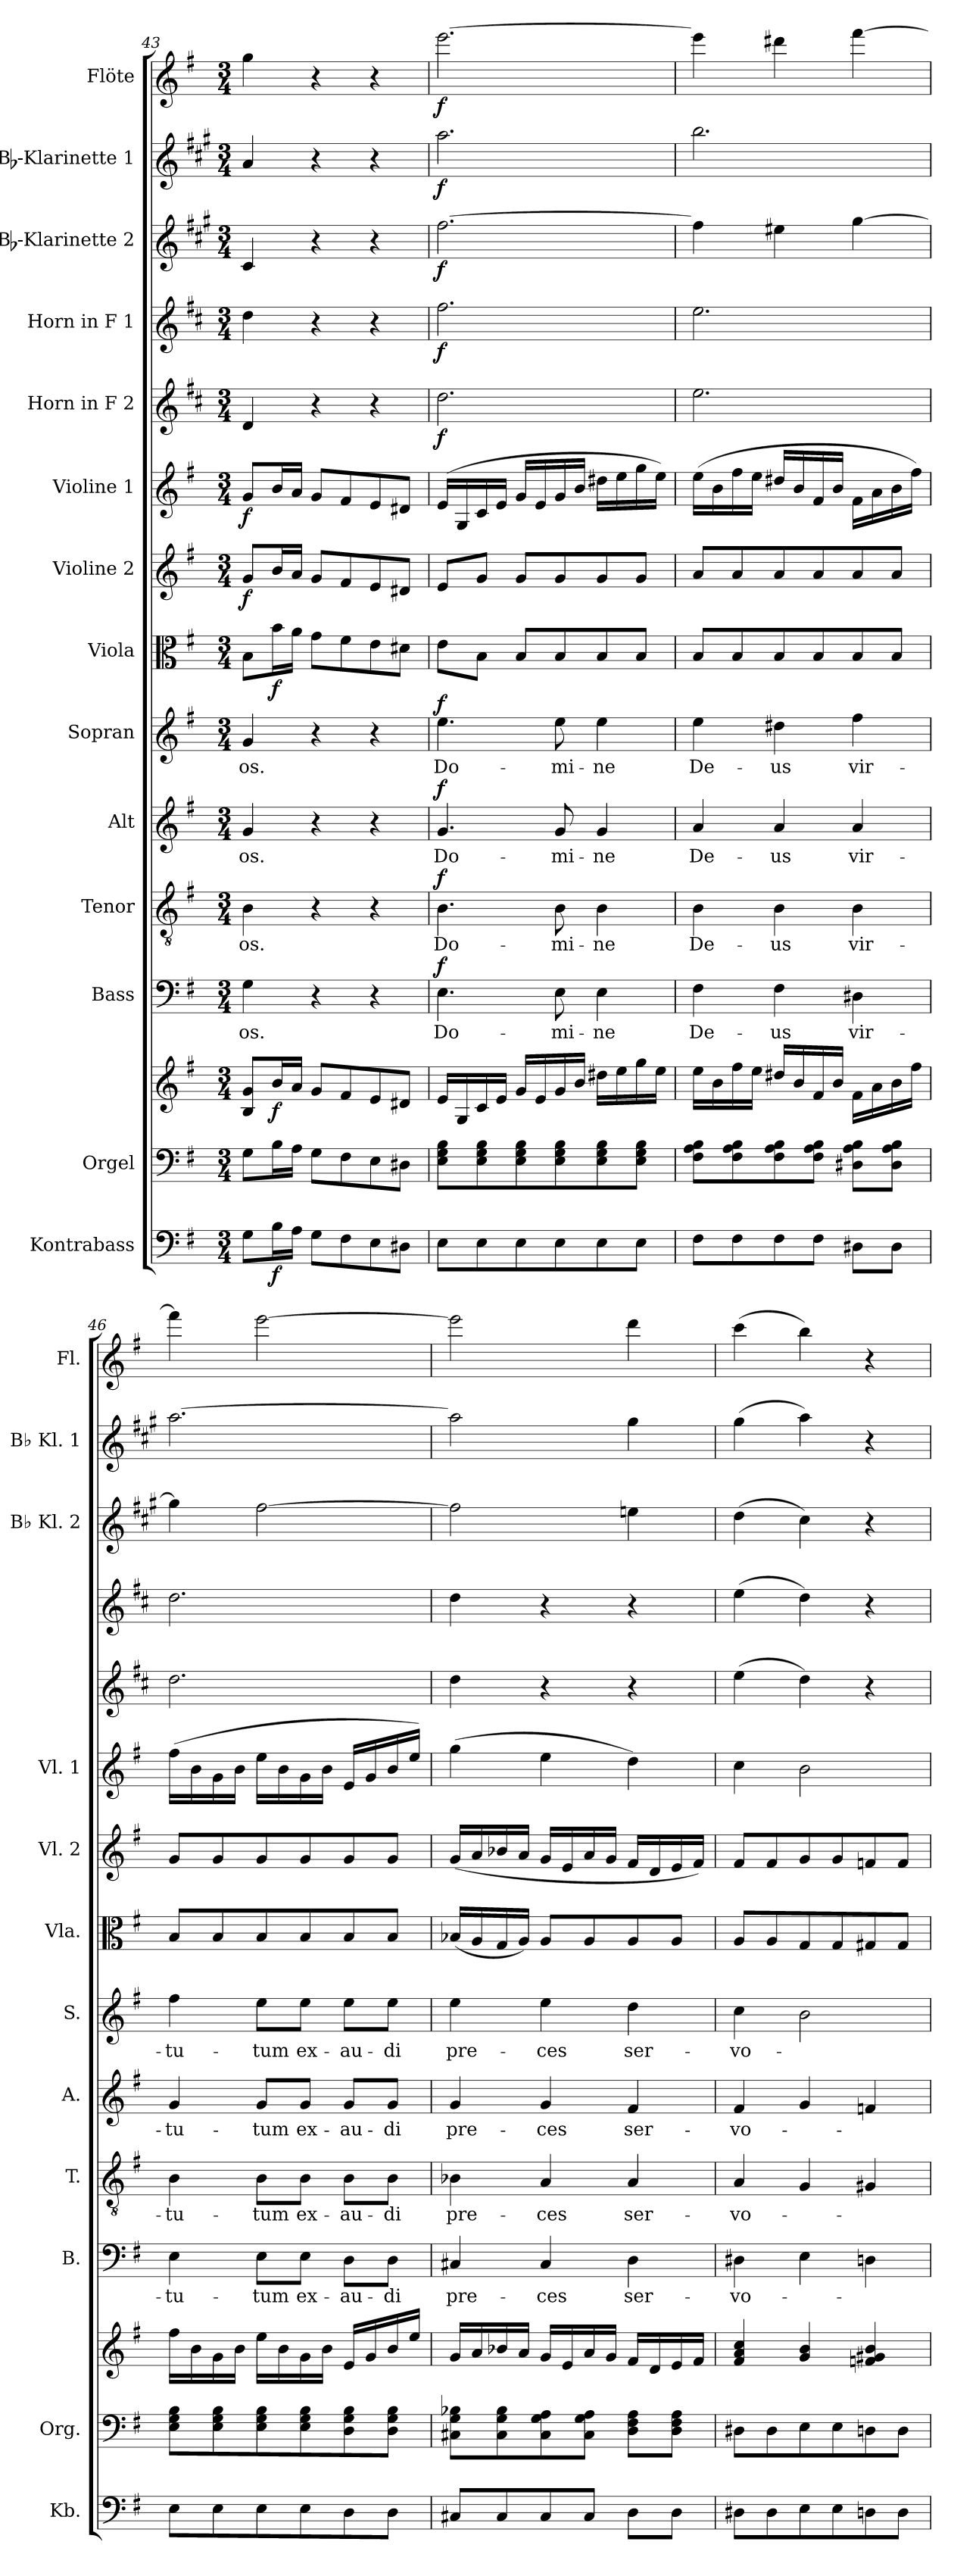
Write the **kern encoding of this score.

**kern	**dynam	**kern	**kern	**dynam	**kern	**text	**dynam	**kern	**text	**dynam	**kern	**text	**dynam	**kern	**text	**dynam	**kern	**dynam	**kern	**dynam	**kern	**dynam	**kern	**dynam	**kern	**dynam	**kern	**dynam	**kern	**dynam	**kern	**dynam
*part14	*part14	*part13	*part13	*part13	*part12	*part12	*part12	*part11	*part11	*part11	*part10	*part10	*part10	*part9	*part9	*part9	*part8	*part8	*part7	*part7	*part6	*part6	*part5	*part5	*part4	*part4	*part3	*part3	*part2	*part2	*part1	*part1
*staff15	*staff15	*staff14	*staff13	*staff13/14	*staff12	*staff12	*staff12	*staff11	*staff11	*staff11	*staff10	*staff10	*staff10	*staff9	*staff9	*staff9	*staff8	*staff8	*staff7	*staff7	*staff6	*staff6	*staff5	*staff5	*staff4	*staff4	*staff3	*staff3	*staff2	*staff2	*staff1	*staff1
*I"Kontrabass	*	*I"Orgel	*	*	*I"Bass	*	*	*I"Tenor	*	*	*I"Alt	*	*	*I"Sopran	*	*	*I"Viola	*	*I"Violine 2	*	*I"Violine 1	*	*I"Horn in F 2	*	*I"Horn in F 1	*	*I"Bb-Klarinette 2	*	*I"Bb-Klarinette 1	*	*I"Flöte	*
*I'Kb.	*	*I'Org.	*	*	*I'B.	*	*	*I'T.	*	*	*I'A.	*	*	*I'S.	*	*	*I'Vla.	*	*I'Vl. 2	*	*I'Vl. 1	*	*	*	*	*	*I'Bb Kl. 2	*	*I'Bb Kl. 1	*	*I'Fl.	*
*clefF4	*	*clefF4	*clefG2	*	*clefF4	*	*	*clefGv2	*	*	*clefG2	*	*	*clefG2	*	*	*clefC3	*	*clefG2	*	*clefG2	*	*clefG2	*	*clefG2	*	*clefG2	*	*clefG2	*	*clefG2	*
*ITrd7c12	*	*	*	*	*	*	*	*	*	*	*	*	*	*	*	*	*	*	*	*	*	*	*ITrd4c7	*	*ITrd4c7	*	*ITrd1c2	*	*ITrd1c2	*	*	*
*k[f#]	*	*k[f#]	*k[f#]	*	*k[f#]	*	*	*k[f#]	*	*	*k[f#]	*	*	*k[f#]	*	*	*k[f#]	*	*k[f#]	*	*k[f#]	*	*k[f#]	*	*k[f#]	*	*k[f#]	*	*k[f#]	*	*k[f#]	*
*G:	*	*G:	*G:	*	*G:	*	*	*G:	*	*	*G:	*	*	*G:	*	*	*G:	*	*G:	*	*G:	*	*G:	*	*G:	*	*G:	*	*G:	*	*G:	*
*M3/4	*	*M3/4	*M3/4	*	*M3/4	*	*	*M3/4	*	*	*M3/4	*	*	*M3/4	*	*	*M3/4	*	*M3/4	*	*M3/4	*	*M3/4	*	*M3/4	*	*M3/4	*	*M3/4	*	*M3/4	*
=43	=43	=43	=43	=43	=43	=43	=43	=43	=43	=43	=43	=43	=43	=43	=43	=43	=43	=43	=43	=43	=43	=43	=43	=43	=43	=43	=43	=43	=43	=43	=43	=43
!	!	!	!	!	!	!LO:LY:b	!	!	!LO:LY:b	!	!	!LO:LY:b	!	!	!LO:LY:b	!	!	!	!	!LO:DY:b	!	!LO:DY:b	!	!	!	!	!	!	!	!	!	!
8GG\L	.	8G\L	8B/ 8g/L	.	4G\	-os.	.	4B\	-os.	.	4g/	-os.	.	4g/	-os.	.	8B\L	.	8g/L	f	8g/L	f	4G/	.	4g\	.	4B/	.	4g/	.	4gg\	.
!	!LO:DY:b	!	!	!LO:DY:b	!	!	!	!	!	!	!	!	!	!	!	!	!	!LO:DY:b	!	!	!	!	!	!	!	!	!	!	!	!	!	!
16BB\L	f	16B\L	16b/L	f	.	.	.	.	.	.	.	.	.	.	.	.	16b\L	f	16b/L	.	16b/L	.	.	.	.	.	.	.	.	.	.	.
16AA\JJ	.	16A\JJ	16a/JJ	.	.	.	.	.	.	.	.	.	.	.	.	.	16a\JJ	.	16a/JJ	.	16a/JJ	.	.	.	.	.	.	.	.	.	.	.
8GG\L	.	8G\L	8g/L	.	4r	.	.	4r	.	.	4r	.	.	4r	.	.	8g\L	.	8g/L	.	8g/L	.	4r	.	4r	.	4r	.	4r	.	4r	.
8FF#\	.	8F#\	8f#/	.	.	.	.	.	.	.	.	.	.	.	.	.	8f#\	.	8f#/	.	8f#/	.	.	.	.	.	.	.	.	.	.	.
8EE\	.	8E\	8e/	.	4r	.	.	4r	.	.	4r	.	.	4r	.	.	8e\	.	8e/	.	8e/	.	4r	.	4r	.	4r	.	4r	.	4r	.
8DD#X\J	.	8D#X\J	8d#X/J	.	.	.	.	.	.	.	.	.	.	.	.	.	8d#X\J	.	8d#X/J	.	8d#X/J	.	.	.	.	.	.	.	.	.	.	.
=44	=44	=44	=44	=44	=44	=44	=44	=44	=44	=44	=44	=44	=44	=44	=44	=44	=44	=44	=44	=44	=44	=44	=44	=44	=44	=44	=44	=44	=44	=44	=44	=44
!	!	!	!	!	!	!LO:LY:b	!LO:DY:a	!	!LO:LY:b	!LO:DY:a	!	!LO:LY:b	!LO:DY:a	!	!LO:LY:b	!LO:DY:a	!	!	!	!	!	!	!	!LO:DY:b	!	!LO:DY:b	!	!LO:DY:b	!	!LO:DY:b	!	!LO:DY:b
8EE\L	.	8E\ 8G\ 8B\L	16e/LL	.	4.E\	Do-	f	4.B\	Do-	f	4.g/	Do-	f	4.ee\	Do-	f	8e\L	.	8e/L	.	(>16e/LL	.	2.g\	f	2.b\	f	[2.ee\	f	2.gg\	f	[2.eee\	f
.	.	.	16G/	.	.	.	.	.	.	.	.	.	.	.	.	.	.	.	.	.	16G/	.	.	.	.	.	.	.	.	.	.	.
8EE\	.	8E\ 8G\ 8B\	16c/	.	.	.	.	.	.	.	.	.	.	.	.	.	8B\J	.	8g/J	.	16c/	.	.	.	.	.	.	.	.	.	.	.
.	.	.	16e/JJ	.	.	.	.	.	.	.	.	.	.	.	.	.	.	.	.	.	16e/JJ	.	.	.	.	.	.	.	.	.	.	.
8EE\	.	8E\ 8G\ 8B\	16g/LL	.	.	.	.	.	.	.	.	.	.	.	.	.	8B/L	.	8g/L	.	16g/LL	.	.	.	.	.	.	.	.	.	.	.
.	.	.	16e/	.	.	.	.	.	.	.	.	.	.	.	.	.	.	.	.	.	16e/	.	.	.	.	.	.	.	.	.	.	.
!	!	!	!	!	!	!LO:LY:b	!	!	!LO:LY:b	!	!	!LO:LY:b	!	!	!LO:LY:b	!	!	!	!	!	!	!	!	!	!	!	!	!	!	!	!	!
8EE\	.	8E\ 8G\ 8B\	16g/	.	8E\	-mi-	.	8B\	-mi-	.	8g/	-mi-	.	8ee\	-mi-	.	8B/	.	8g/	.	16g/	.	.	.	.	.	.	.	.	.	.	.
.	.	.	16b/JJ	.	.	.	.	.	.	.	.	.	.	.	.	.	.	.	.	.	16b/JJ	.	.	.	.	.	.	.	.	.	.	.
!	!	!	!	!	!	!LO:LY:b	!	!	!LO:LY:b	!	!	!LO:LY:b	!	!	!LO:LY:b	!	!	!	!	!	!	!	!	!	!	!	!	!	!	!	!	!
8EE\	.	8E\ 8G\ 8B\	16dd#X\LL	.	4E\	-ne	.	4B\	-ne	.	4g/	-ne	.	4ee\	-ne	.	8B/	.	8g/	.	16dd#X\LL	.	.	.	.	.	.	.	.	.	.	.
.	.	.	16ee\	.	.	.	.	.	.	.	.	.	.	.	.	.	.	.	.	.	16ee\	.	.	.	.	.	.	.	.	.	.	.
8EE\J	.	8E\ 8G\ 8B\J	16gg\	.	.	.	.	.	.	.	.	.	.	.	.	.	8B/J	.	8g/J	.	16gg\	.	.	.	.	.	.	.	.	.	.	.
.	.	.	16ee\JJ	.	.	.	.	.	.	.	.	.	.	.	.	.	.	.	.	.	16ee\JJ)	.	.	.	.	.	.	.	.	.	.	.
=45	=45	=45	=45	=45	=45	=45	=45	=45	=45	=45	=45	=45	=45	=45	=45	=45	=45	=45	=45	=45	=45	=45	=45	=45	=45	=45	=45	=45	=45	=45	=45	=45
!	!	!	!	!	!	!LO:LY:b	!	!	!LO:LY:b	!	!	!LO:LY:b	!	!	!LO:LY:b	!	!	!	!	!	!	!	!	!	!	!	!	!	!	!	!	!
8FF#\L	.	8F#\ 8A\ 8B\L	16ee\LL	.	4F#\	De-	.	4B\	De-	.	4a/	De-	.	4ee\	De-	.	8B/L	.	8a/L	.	(>16ee\LL	.	2.a\	.	2.a\	.	4ee\]	.	2.aa\	.	4eee\]	.
.	.	.	16b\	.	.	.	.	.	.	.	.	.	.	.	.	.	.	.	.	.	16b\	.	.	.	.	.	.	.	.	.	.	.
8FF#\	.	8F#\ 8A\ 8B\	16ff#\	.	.	.	.	.	.	.	.	.	.	.	.	.	8B/	.	8a/	.	16ff#\	.	.	.	.	.	.	.	.	.	.	.
.	.	.	16ee\JJ	.	.	.	.	.	.	.	.	.	.	.	.	.	.	.	.	.	16ee\JJ	.	.	.	.	.	.	.	.	.	.	.
!	!	!	!	!	!	!LO:LY:b	!	!	!LO:LY:b	!	!	!LO:LY:b	!	!	!LO:LY:b	!	!	!	!	!	!	!	!	!	!	!	!	!	!	!	!	!
8FF#\	.	8F#\ 8A\ 8B\	16dd#X/LL	.	4F#\	-us	.	4B\	-us	.	4a/	-us	.	4dd#X\	-us	.	8B/	.	8a/	.	16dd#X/LL	.	.	.	.	.	4dd#X\	.	.	.	4ddd#X\	.
.	.	.	16b/	.	.	.	.	.	.	.	.	.	.	.	.	.	.	.	.	.	16b/	.	.	.	.	.	.	.	.	.	.	.
8FF#\J	.	8F#\ 8A\ 8B\J	16f#/	.	.	.	.	.	.	.	.	.	.	.	.	.	8B/	.	8a/	.	16f#/	.	.	.	.	.	.	.	.	.	.	.
.	.	.	16b/JJ	.	.	.	.	.	.	.	.	.	.	.	.	.	.	.	.	.	16b/JJ	.	.	.	.	.	.	.	.	.	.	.
!	!	!	!	!	!	!LO:LY:b	!	!	!LO:LY:b	!	!	!LO:LY:b	!	!	!LO:LY:b	!	!	!	!	!	!	!	!	!	!	!	!	!	!	!	!	!
8DD#X\L	.	8D#X\ 8A\ 8B\L	16f#\LL	.	4D#X\	vir-	.	4B\	vir-	.	4a/	vir-	.	4ff#\	vir-	.	8B/	.	8a/	.	16f#\LL	.	.	.	.	.	[4ff#\	.	.	.	[4fff#\	.
.	.	.	16a\	.	.	.	.	.	.	.	.	.	.	.	.	.	.	.	.	.	16a\	.	.	.	.	.	.	.	.	.	.	.
8DD#\J	.	8D#\ 8A\ 8B\J	16b\	.	.	.	.	.	.	.	.	.	.	.	.	.	8B/J	.	8a/J	.	16b\	.	.	.	.	.	.	.	.	.	.	.
.	.	.	16ff#\JJ	.	.	.	.	.	.	.	.	.	.	.	.	.	.	.	.	.	16ff#\JJ)	.	.	.	.	.	.	.	.	.	.	.
=46	=46	=46	=46	=46	=46	=46	=46	=46	=46	=46	=46	=46	=46	=46	=46	=46	=46	=46	=46	=46	=46	=46	=46	=46	=46	=46	=46	=46	=46	=46	=46	=46
!	!	!	!	!	!	!LO:LY:b	!	!	!LO:LY:b	!	!	!LO:LY:b	!	!	!LO:LY:b	!	!	!	!	!	!	!	!	!	!	!	!	!	!	!	!	!
8EE\L	.	8E\ 8G\ 8B\L	16ff#\LL	.	4E\	-tu-	.	4B\	-tu-	.	4g/	-tu-	.	4ff#\	-tu-	.	8B/L	.	8g/L	.	(>16ff#\LL	.	2.g\	.	2.g\	.	4ff#\]	.	[2.gg\	.	4fff#\]	.
.	.	.	16b\	.	.	.	.	.	.	.	.	.	.	.	.	.	.	.	.	.	16b\	.	.	.	.	.	.	.	.	.	.	.
8EE\	.	8E\ 8G\ 8B\	16g\	.	.	.	.	.	.	.	.	.	.	.	.	.	8B/	.	8g/	.	16g\	.	.	.	.	.	.	.	.	.	.	.
.	.	.	16b\JJ	.	.	.	.	.	.	.	.	.	.	.	.	.	.	.	.	.	16b\JJ	.	.	.	.	.	.	.	.	.	.	.
!	!	!	!	!	!	!LO:LY:b	!	!	!LO:LY:b	!	!	!LO:LY:b	!	!	!LO:LY:b	!	!	!	!	!	!	!	!	!	!	!	!	!	!	!	!	!
8EE\	.	8E\ 8G\ 8B\	16ee\LL	.	8E\L	-tum	.	8B\L	-tum	.	8g/L	-tum	.	8ee\L	-tum	.	8B/	.	8g/	.	16ee\LL	.	.	.	.	.	[2ee\	.	.	.	[2eee\	.
.	.	.	16b\	.	.	.	.	.	.	.	.	.	.	.	.	.	.	.	.	.	16b\	.	.	.	.	.	.	.	.	.	.	.
!	!	!	!	!	!	!LO:LY:b	!	!	!LO:LY:b	!	!	!LO:LY:b	!	!	!LO:LY:b	!	!	!	!	!	!	!	!	!	!	!	!	!	!	!	!	!
8EE\	.	8E\ 8G\ 8B\	16g\	.	8E\J	ex-	.	8B\J	ex-	.	8g/J	ex-	.	8ee\J	ex-	.	8B/	.	8g/	.	16g\	.	.	.	.	.	.	.	.	.	.	.
.	.	.	16b\JJ	.	.	.	.	.	.	.	.	.	.	.	.	.	.	.	.	.	16b\JJ	.	.	.	.	.	.	.	.	.	.	.
!	!	!	!	!	!	!LO:LY:b	!	!	!LO:LY:b	!	!	!LO:LY:b	!	!	!LO:LY:b	!	!	!	!	!	!	!	!	!	!	!	!	!	!	!	!	!
8DD\	.	8D\ 8G\ 8B\	16e/LL	.	8D\L	-au-	.	8B\L	-au-	.	8g/L	-au-	.	8ee\L	-au-	.	8B/	.	8g/	.	16e/LL	.	.	.	.	.	.	.	.	.	.	.
.	.	.	16g/	.	.	.	.	.	.	.	.	.	.	.	.	.	.	.	.	.	16g/	.	.	.	.	.	.	.	.	.	.	.
!	!	!	!	!	!	!LO:LY:b	!	!	!LO:LY:b	!	!	!LO:LY:b	!	!	!LO:LY:b	!	!	!	!	!	!	!	!	!	!	!	!	!	!	!	!	!
8DD\J	.	8D\ 8G\ 8B\J	16b/	.	8D\J	-di	.	8B\J	-di	.	8g/J	-di	.	8ee\J	-di	.	8B/J	.	8g/J	.	16b/	.	.	.	.	.	.	.	.	.	.	.
.	.	.	16ee/JJ	.	.	.	.	.	.	.	.	.	.	.	.	.	.	.	.	.	16ee/JJ)	.	.	.	.	.	.	.	.	.	.	.
=47	=47	=47	=47	=47	=47	=47	=47	=47	=47	=47	=47	=47	=47	=47	=47	=47	=47	=47	=47	=47	=47	=47	=47	=47	=47	=47	=47	=47	=47	=47	=47	=47
!	!	!	!	!	!	!LO:LY:b	!	!	!LO:LY:b	!	!	!LO:LY:b	!	!	!LO:LY:b	!	!	!	!	!	!	!	!	!	!	!	!	!	!	!	!	!
8CC#X/L	.	8C#X\ 8G\ 8B-X\L	16g/LL	.	4C#X/	pre-	.	4B-X\	pre-	.	4g/	pre-	.	4ee\	pre-	.	(<16B-X/LL	.	(<16g/LL	.	(>4gg\	.	4g\	.	4g\	.	2ee\]	.	2gg\]	.	2eee\]	.
.	.	.	16a/	.	.	.	.	.	.	.	.	.	.	.	.	.	16A/	.	16a/	.	.	.	.	.	.	.	.	.	.	.	.	.
8CC#/	.	8C#\ 8G\ 8B-\	16b-X/	.	.	.	.	.	.	.	.	.	.	.	.	.	16G/	.	16b-X/	.	.	.	.	.	.	.	.	.	.	.	.	.
.	.	.	16a/JJ	.	.	.	.	.	.	.	.	.	.	.	.	.	16A/JJ)	.	16a/JJ	.	.	.	.	.	.	.	.	.	.	.	.	.
!	!	!	!	!	!	!LO:LY:b	!	!	!LO:LY:b	!	!	!LO:LY:b	!	!	!LO:LY:b	!	!	!	!	!	!	!	!	!	!	!	!	!	!	!	!	!
8CC#/	.	8C#\ 8G\ 8A\	16g/LL	.	4C#/	-ces	.	4A/	-ces	.	4g/	-ces	.	4ee\	-ces	.	8A/L	.	16g/LL	.	4ee\	.	4r	.	4r	.	.	.	.	.	.	.
.	.	.	16e/	.	.	.	.	.	.	.	.	.	.	.	.	.	.	.	16e/	.	.	.	.	.	.	.	.	.	.	.	.	.
8CC#/J	.	8C#\ 8G\ 8A\J	16a/	.	.	.	.	.	.	.	.	.	.	.	.	.	8A/	.	16a/	.	.	.	.	.	.	.	.	.	.	.	.	.
.	.	.	16g/JJ	.	.	.	.	.	.	.	.	.	.	.	.	.	.	.	16g/JJ	.	.	.	.	.	.	.	.	.	.	.	.	.
!	!	!	!	!	!	!LO:LY:b	!	!	!LO:LY:b	!	!	!LO:LY:b	!	!	!LO:LY:b	!	!	!	!	!	!	!	!	!	!	!	!	!	!	!	!	!
8DD\L	.	8D\ 8F#\ 8A\L	16f#/LL	.	4D\	ser-	.	4A/	ser-	.	4f#/	ser-	.	4dd\	ser-	.	8A/	.	16f#/LL	.	4dd\)	.	4r	.	4r	.	4ddn\	.	4ff#\	.	4ddd\	.
.	.	.	16d/	.	.	.	.	.	.	.	.	.	.	.	.	.	.	.	16d/	.	.	.	.	.	.	.	.	.	.	.	.	.
8DD\J	.	8D\ 8F#\ 8A\J	16e/	.	.	.	.	.	.	.	.	.	.	.	.	.	8A/J	.	16e/	.	.	.	.	.	.	.	.	.	.	.	.	.
.	.	.	16f#/JJ	.	.	.	.	.	.	.	.	.	.	.	.	.	.	.	16f#/JJ)	.	.	.	.	.	.	.	.	.	.	.	.	.
!!LO:PB:g=z
=48	=48	=48	=48	=48	=48	=48	=48	=48	=48	=48	=48	=48	=48	=48	=48	=48	=48	=48	=48	=48	=48	=48	=48	=48	=48	=48	=48	=48	=48	=48	=48	=48
!	!	!	!	!	!	!LO:LY:b	!	!	!LO:LY:b	!	!	!LO:LY:b	!	!	!LO:LY:b	!	!	!	!	!	!	!	!	!	!	!	!	!	!	!	!	!
8DD#X\L	.	8D#X\L	4f#/ 4a/ 4cc/	.	4D#X\	-vo-	.	4A/	-vo-	.	4f#/	-vo-	.	4cc\	-vo-	.	8A/L	.	8f#/L	.	4cc\	.	(>4a\	.	(>4a\	.	(>4cc\	.	(>4ff#\	.	(>4ccc\	.
8DD#\	.	8D#\	.	.	.	.	.	.	.	.	.	.	.	.	.	.	8A/	.	8f#/	.	.	.	.	.	.	.	.	.	.	.	.	.
8EE\	.	8E\	4g/ 4b/	.	4E\	.	.	4G/	.	.	4g/	.	.	2b\	.	.	8G/	.	8g/	.	2b\	.	4g\)	.	4g\)	.	4b\)	.	4gg\)	.	4bb\)	.
8EE\	.	8E\	.	.	.	.	.	.	.	.	.	.	.	.	.	.	8G/	.	8g/	.	.	.	.	.	.	.	.	.	.	.	.	.
8DDn\	.	8Dn\	4fn/ 4g#X/ 4b/	.	4Dn\	.	.	4G#X/	.	.	4fn/	.	.	.	.	.	8G#X/	.	8fn/	.	.	.	4r	.	4r	.	4r	.	4r	.	4r	.
8DD\J	.	8D\J	.	.	.	.	.	.	.	.	.	.	.	.	.	.	8G#/J	.	8f/J	.	.	.	.	.	.	.	.	.	.	.	.	.
=	=	=	=	=	=	=	=	=	=	=	=	=	=	=	=	=	=	=	=	=	=	=	=	=	=	=	=	=	=	=	=	=
*-	*-	*-	*-	*-	*-	*-	*-	*-	*-	*-	*-	*-	*-	*-	*-	*-	*-	*-	*-	*-	*-	*-	*-	*-	*-	*-	*-	*-	*-	*-	*-	*-
